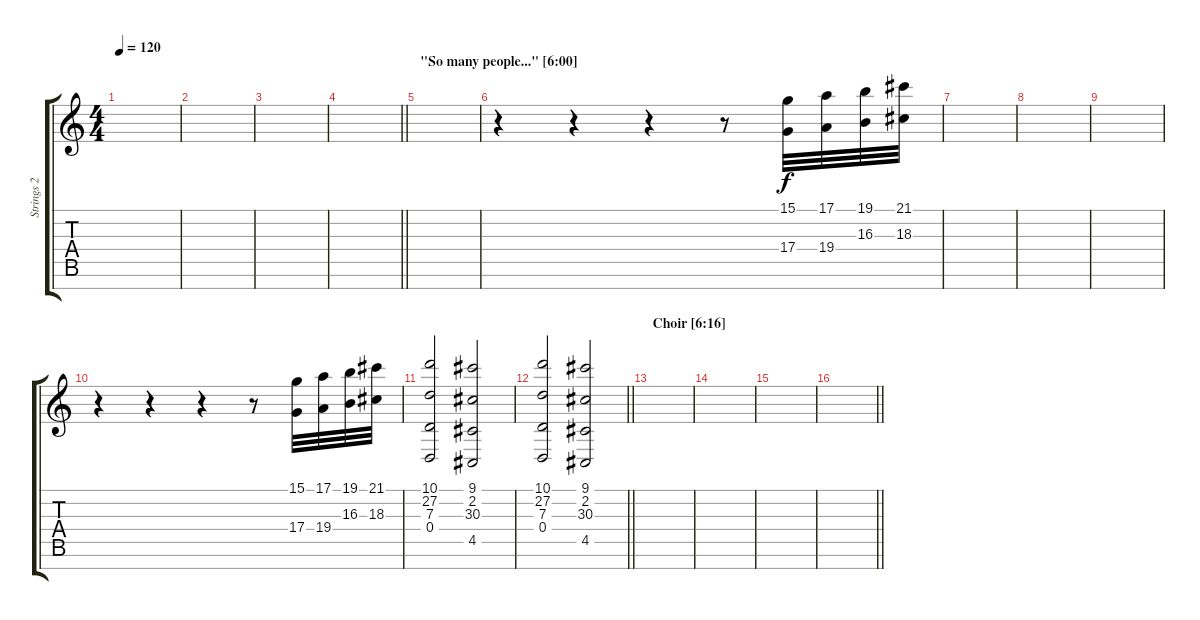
\track ("Strings 2" "Strings 2") {instrument stringensemble1}
\staff {score tabs}
\tuning (E4 B3 G3 D3 A2 E2 B1) {hide}
\ts (4 4)
\tempo 120
\clef g2
\ks c
|
|
|
\barLineRight lightlight
|
\section ("" "\"So many people...\" [6:00]")
|
r.4 r.4 r.4 r.8 (15.1 17.4).32{volume 13} (17.1 19.4).32 (19.1 16.3).32 (21.1 18.3).32 |
|
|
|
r.4 r.4 r.4 r.8 (15.1 17.4).32{volume 13} (17.1 19.4).32 (19.1 16.3).32 (21.1 18.3).32 |
(10.1 27.2 7.3 0.4).2 (9.1 2.2 30.3 4.5).2 |
\barLineRight lightlight
(10.1 27.2 7.3 0.4).2 (9.1 2.2 30.3 4.5).2 |
\section ("" "Choir [6:16]")
|
|
|
\barLineRight lightlight
